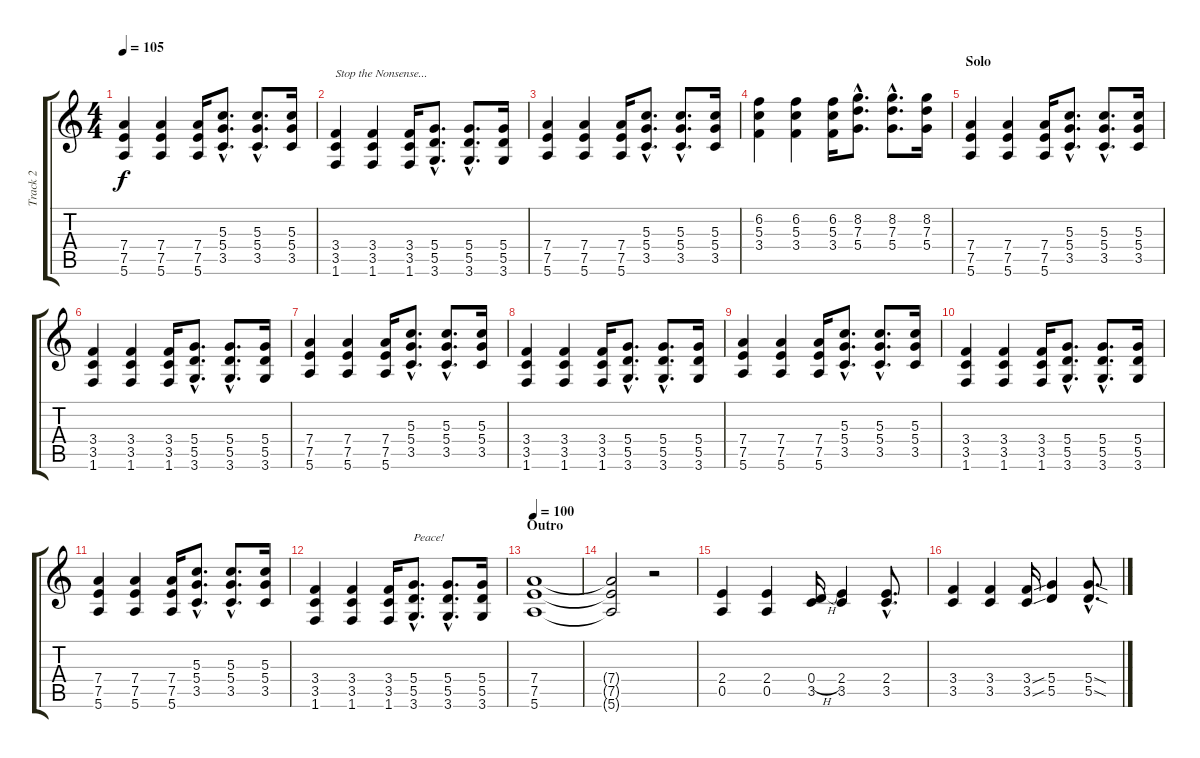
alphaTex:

\track ("Track 2" "Track 2") {instrument distortionguitar}
\staff {score tabs}
\tuning (E4 B3 G3 D3 A2 E2) {hide}
\ts (4 4)
\tempo 105
\clef g2
\ks c
(7.4 7.5 5.6).4{dy f} (7.4 7.5 5.6).4 (7.4 7.5 5.6).16 (5.3{hac} 5.4{hac} 3.5{hac}).8{d} (5.3{hac} 5.4{hac} 3.5{hac}).8{d} (5.3 5.4 3.5).16 |
(3.4 3.5 1.6).4{txt "Stop the Nonsense..."} (3.4 3.5 1.6).4 (3.4 3.5 1.6).16 (5.4{hac} 5.5{hac} 3.6{hac}).8{d} (5.4{hac} 5.5{hac} 3.6{hac}).8{d} (5.4 5.5 3.6).16 |
(7.4 7.5 5.6).4 (7.4 7.5 5.6).4 (7.4 7.5 5.6).16 (5.3{hac} 5.4{hac} 3.5{hac}).8{d} (5.3{hac} 5.4{hac} 3.5{hac}).8{d} (5.3 5.4 3.5).16 |
(6.2 5.3 3.4).4 (6.2 5.3 3.4).4 (6.2 5.3 3.4).16 (8.2{hac} 7.3{hac} 5.4{hac}).8{d} (8.2{hac} 7.3{hac} 5.4{hac}).8{d} (8.2 7.3 5.4).16 |
\section ("" "Solo")
(7.4 7.5 5.6).4{volume 6 instrument distortionguitar} (7.4 7.5 5.6).4 (7.4 7.5 5.6).16 (5.3{hac} 5.4{hac} 3.5{hac}).8{d} (5.3{hac} 5.4{hac} 3.5{hac}).8{d} (5.3 5.4 3.5).16 |
(3.4 3.5 1.6).4 (3.4 3.5 1.6).4 (3.4 3.5 1.6).16 (5.4{hac} 5.5{hac} 3.6{hac}).8{d} (5.4{hac} 5.5{hac} 3.6{hac}).8{d} (5.4 5.5 3.6).16 |
(7.4 7.5 5.6).4 (7.4 7.5 5.6).4 (7.4 7.5 5.6).16 (5.3{hac} 5.4{hac} 3.5{hac}).8{d} (5.3{hac} 5.4{hac} 3.5{hac}).8{d} (5.3 5.4 3.5).16 |
(3.4 3.5 1.6).4 (3.4 3.5 1.6).4 (3.4 3.5 1.6).16 (5.4{hac} 5.5{hac} 3.6{hac}).8{d} (5.4{hac} 5.5{hac} 3.6{hac}).8{d} (5.4 5.5 3.6).16 |
(7.4 7.5 5.6).4 (7.4 7.5 5.6).4 (7.4 7.5 5.6).16 (5.3{hac} 5.4{hac} 3.5{hac}).8{d} (5.3{hac} 5.4{hac} 3.5{hac}).8{d} (5.3 5.4 3.5).16 |
(3.4 3.5 1.6).4 (3.4 3.5 1.6).4 (3.4 3.5 1.6).16 (5.4{hac} 5.5{hac} 3.6{hac}).8{d} (5.4{hac} 5.5{hac} 3.6{hac}).8{d} (5.4 5.5 3.6).16 |
(7.4 7.5 5.6).4 (7.4 7.5 5.6).4 (7.4 7.5 5.6).16 (5.3{hac} 5.4{hac} 3.5{hac}).8{d} (5.3{hac} 5.4{hac} 3.5{hac}).8{d} (5.3 5.4 3.5).16 |
(3.4 3.5 1.6).4 (3.4 3.5 1.6).4 (3.4 3.5 1.6).16 (5.4{hac} 5.5{hac} 3.6{hac}).8{d txt "Peace!"} (5.4{hac} 5.5{hac} 3.6{hac}).8{d} (5.4 5.5 3.6).16 |
\section ("" "Outro")
\tempo 100
(7.4 7.5 5.6).1{volume 5} |
(7.4{t} 7.5{t} 5.6{t}).2 r.2 |
(2.4 0.5).4 (2.4 0.5).4 (0.4{h} 3.5).16 (2.4 3.5).4 (2.4{hac} 3.5{hac}).8{d} |
(3.4 3.5).4 (3.4 3.5).4 (3.4{sou} 3.5{sou}).16 (5.4 5.5).4 (5.4{sod hac} 5.5{sod hac}).8{d}
